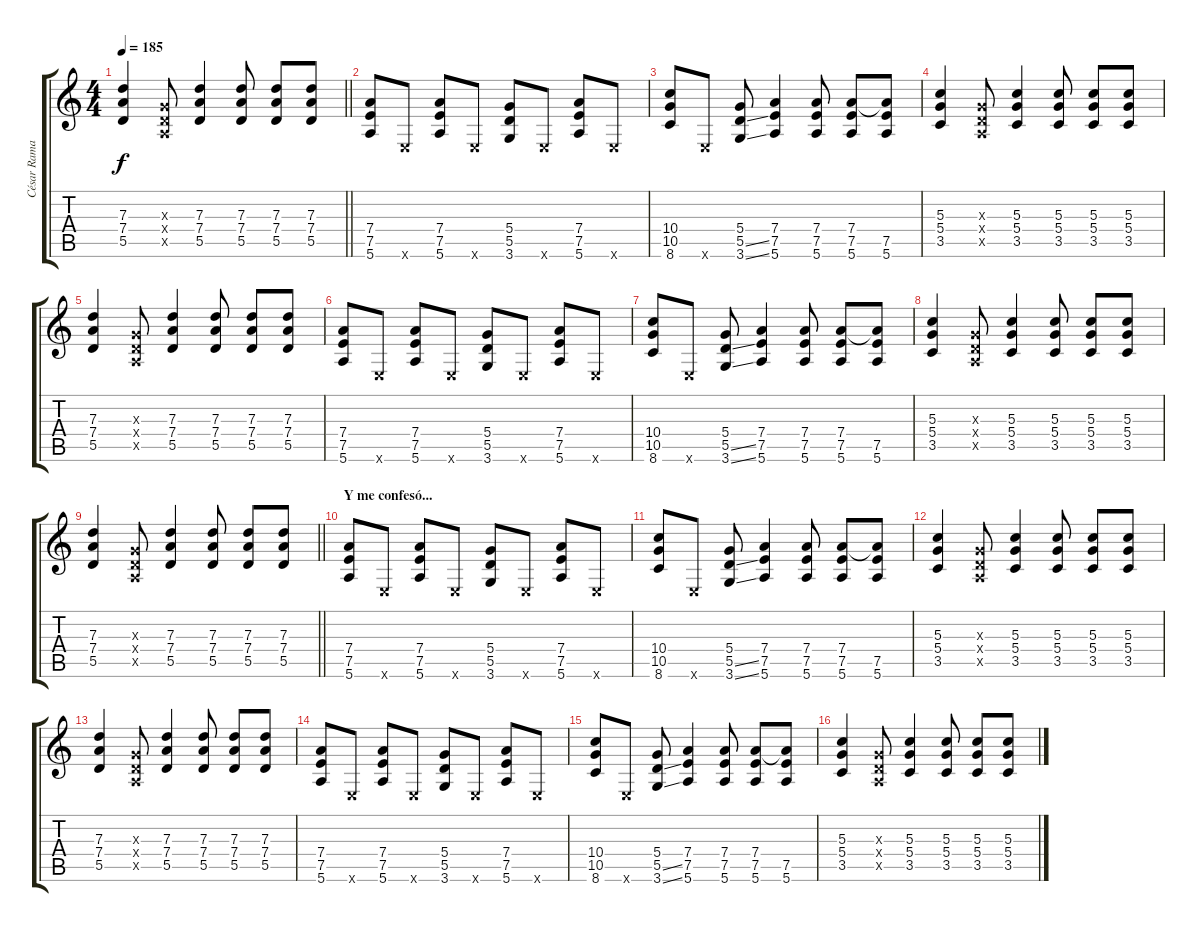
\track ("César Ramallo - Guitarra" "César Rama") {instrument overdrivenguitar}
\staff {score tabs}
\tuning (E4 B3 G3 D3 A2 E2) {hide}
\ts (4 4)
\tempo 185
\clef g2
\barLineRight lightlight
\ks c
(7.3 7.4 5.5).4{dy f} (0.3{x} 0.4{x} 0.5{x}).8 (7.3 7.4 5.5).4 (7.3 7.4 5.5).8 (7.3 7.4 5.5).8 (7.3 7.4 5.5).8 |
\section ("" "")
(7.4 7.5 5.6).8 0.6{x}.8 (7.4 7.5 5.6).8 0.6{x}.8 (5.4 5.5 3.6).8 0.6{x}.8 (7.4 7.5 5.6).8 0.6{x}.8 |
(10.4 10.5 8.6).8 0.6{x}.8 (5.4 5.5{ss} 3.6{ss}).8 (7.4 7.5 5.6).4 (7.4 7.5 5.6).8 (7.4 7.5 5.6).8 (7.4{t} 7.5 5.6).8 |
(5.3 5.4 3.5).4 (0.3{x} 0.4{x} 0.5{x}).8 (5.3 5.4 3.5).4 (5.3 5.4 3.5).8 (5.3 5.4 3.5).8 (5.3 5.4 3.5).8 |
(7.3 7.4 5.5).4 (0.3{x} 0.4{x} 0.5{x}).8 (7.3 7.4 5.5).4 (7.3 7.4 5.5).8 (7.3 7.4 5.5).8 (7.3 7.4 5.5).8 |
(7.4 7.5 5.6).8 0.6{x}.8 (7.4 7.5 5.6).8 0.6{x}.8 (5.4 5.5 3.6).8 0.6{x}.8 (7.4 7.5 5.6).8 0.6{x}.8 |
(10.4 10.5 8.6).8 0.6{x}.8 (5.4 5.5{ss} 3.6{ss}).8 (7.4 7.5 5.6).4 (7.4 7.5 5.6).8 (7.4 7.5 5.6).8 (7.4{t} 7.5 5.6).8 |
(5.3 5.4 3.5).4 (0.3{x} 0.4{x} 0.5{x}).8 (5.3 5.4 3.5).4 (5.3 5.4 3.5).8 (5.3 5.4 3.5).8 (5.3 5.4 3.5).8 |
\barLineRight lightlight
(7.3 7.4 5.5).4 (0.3{x} 0.4{x} 0.5{x}).8 (7.3 7.4 5.5).4 (7.3 7.4 5.5).8 (7.3 7.4 5.5).8 (7.3 7.4 5.5).8 |
\section ("" "Y me confesó...")
(7.4 7.5 5.6).8 0.6{x}.8 (7.4 7.5 5.6).8 0.6{x}.8 (5.4 5.5 3.6).8 0.6{x}.8 (7.4 7.5 5.6).8 0.6{x}.8 |
(10.4 10.5 8.6).8 0.6{x}.8 (5.4 5.5{ss} 3.6{ss}).8 (7.4 7.5 5.6).4 (7.4 7.5 5.6).8 (7.4 7.5 5.6).8 (7.4{t} 7.5 5.6).8 |
(5.3 5.4 3.5).4 (0.3{x} 0.4{x} 0.5{x}).8 (5.3 5.4 3.5).4 (5.3 5.4 3.5).8 (5.3 5.4 3.5).8 (5.3 5.4 3.5).8 |
(7.3 7.4 5.5).4 (0.3{x} 0.4{x} 0.5{x}).8 (7.3 7.4 5.5).4 (7.3 7.4 5.5).8 (7.3 7.4 5.5).8 (7.3 7.4 5.5).8 |
(7.4 7.5 5.6).8 0.6{x}.8 (7.4 7.5 5.6).8 0.6{x}.8 (5.4 5.5 3.6).8 0.6{x}.8 (7.4 7.5 5.6).8 0.6{x}.8 |
(10.4 10.5 8.6).8 0.6{x}.8 (5.4 5.5{ss} 3.6{ss}).8 (7.4 7.5 5.6).4 (7.4 7.5 5.6).8 (7.4 7.5 5.6).8 (7.4{t} 7.5 5.6).8 |
(5.3 5.4 3.5).4 (0.3{x} 0.4{x} 0.5{x}).8 (5.3 5.4 3.5).4 (5.3 5.4 3.5).8 (5.3 5.4 3.5).8 (5.3 5.4 3.5).8
